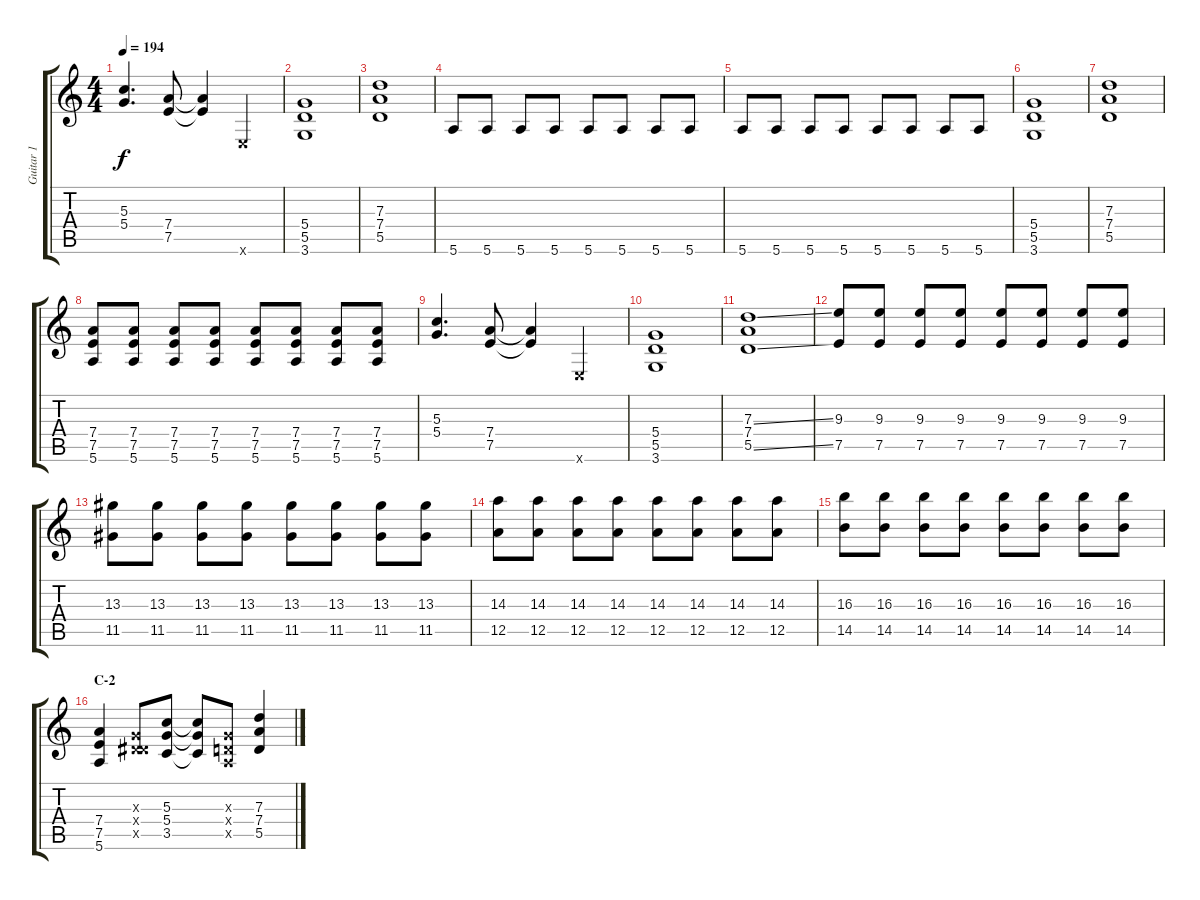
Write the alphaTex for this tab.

\track ("Guitar 1" "Guitar 1") {instrument distortionguitar}
\staff {score tabs}
\tuning (E4 B3 G3 D3 A2 E2) {hide}
\ts (4 4)
\tempo 194
\clef g2
\ks c
(5.3{t} 5.4{t}).4{d dy f} (7.4 7.5).8 (7.4{t} 7.5{t}).4 0.6{x}.4 |
(5.4 5.5 3.6).1 |
(7.3 7.4 5.5).1 |
5.6.8 5.6.8 5.6.8 5.6.8 5.6.8 5.6.8 5.6.8 5.6.8 |
5.6.8 5.6.8 5.6.8 5.6.8 5.6.8 5.6.8 5.6.8 5.6.8 |
(5.4 5.5 3.6).1 |
(7.3 7.4 5.5).1 |
(7.4 7.5 5.6).8 (7.4 7.5 5.6).8 (7.4 7.5 5.6).8 (7.4 7.5 5.6).8 (7.4 7.5 5.6).8 (7.4 7.5 5.6).8 (7.4 7.5 5.6).8 (7.4 7.5 5.6).8 |
(5.3 5.4).4{d} (7.4 7.5).8 (7.4{t} 7.5{t}).4 0.6{x}.4 |
(5.4 5.5 3.6).1 |
(7.3{ss} 7.4 5.5{ss}).1 |
(9.3 7.5).8 (9.3 7.5).8 (9.3 7.5).8 (9.3 7.5).8 (9.3 7.5).8 (9.3 7.5).8 (9.3 7.5).8 (9.3 7.5).8 |
(13.3 11.5).8 (13.3 11.5).8 (13.3 11.5).8 (13.3 11.5).8 (13.3 11.5).8 (13.3 11.5).8 (13.3 11.5).8 (13.3 11.5).8 |
(14.3 12.5).8 (14.3 12.5).8 (14.3 12.5).8 (14.3 12.5).8 (14.3 12.5).8 (14.3 12.5).8 (14.3 12.5).8 (14.3 12.5).8 |
(16.3 14.5).8 (16.3 14.5).8 (16.3 14.5).8 (16.3 14.5).8 (16.3 14.5).8 (16.3 14.5).8 (16.3 14.5).8 (16.3 14.5).8 |
\section ("" "C-2")
(7.4 7.5 5.6).4 (0.3{x} 0.4{x} 6.5{x}).8 (5.3 5.4 3.5).8 (5.3{t} 5.4{t} 3.5{t}).8 (0.3{x} 0.4{x} 0.5{x}).8 (7.3 7.4 5.5).4
